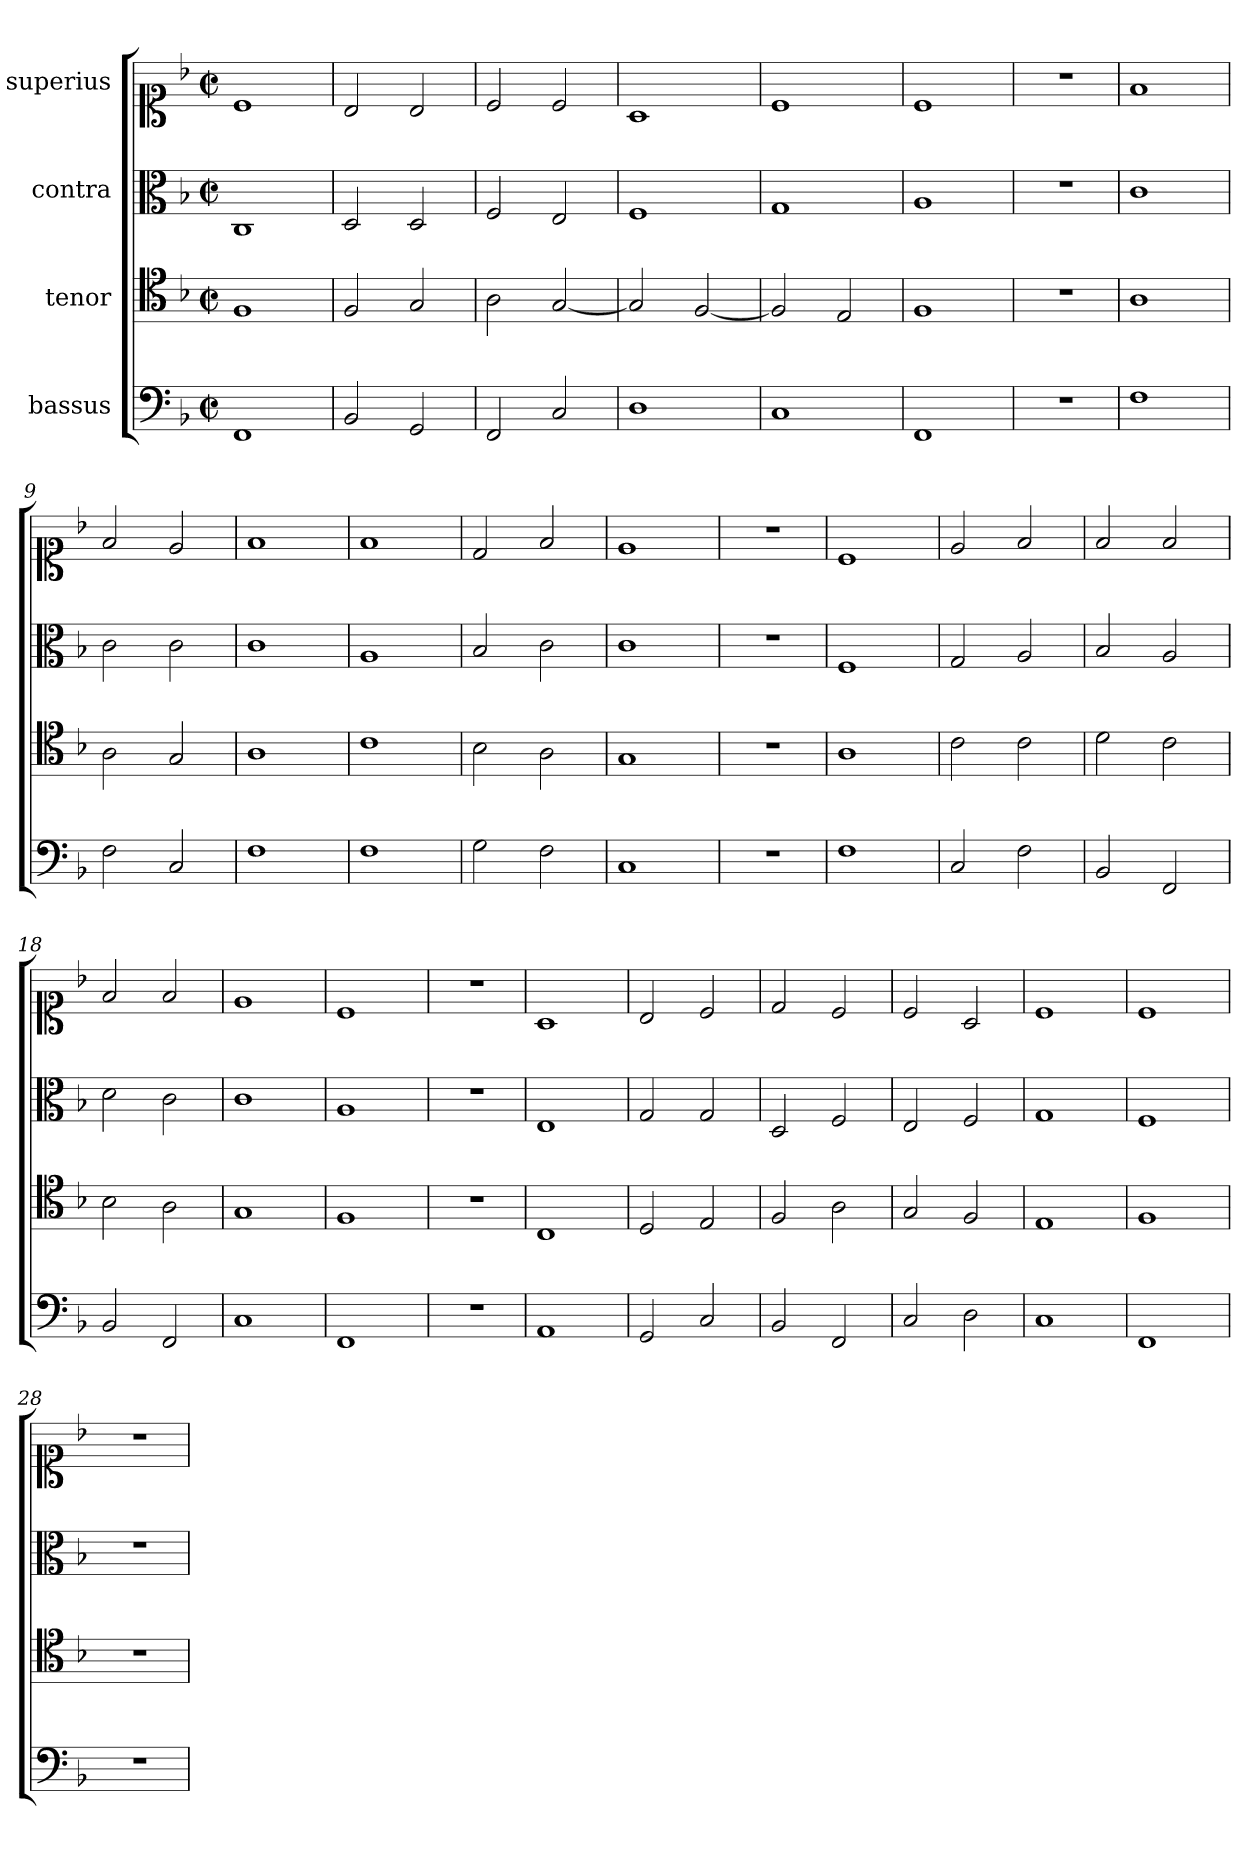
**kern	**kern	**kern	**kern
*part4	*part3	*part2	*part1
*staff4	*staff3	*staff2	*staff1
*I"bassus	*I"tenor	*I"contra	*I"superius
*clefF4	*clefC4	*clefC3	*clefC1
*k[b-]	*k[b-]	*k[b-]	*k[b-]
*M2/2	*M2/2	*M2/2	*M2/2
*met(c|)	*met(c|)	*met(c|)	*met(c|)
=1	=1	=1	=1
1FF	1F	1C	1c
=2	=2	=2	=2
2BB-	2F	2D	2B-
2GG	2G	2D	2B-
=3	=3	=3	=3
2FF	2A	2F	2c
2C	[2G	2E	2c
=4	=4	=4	=4
1D	2G]	1F	1A
.	[2F	.	.
=5	=5	=5	=5
1C	2F]	1G	1c
.	2E	.	.
=6	=6	=6	=6
1FF	1F	1A	1c
=7	=7	=7	=7
1r	1r	1r	1r
=8	=8	=8	=8
1F	1A	1c	1f
=9	=9	=9	=9
2F	2A	2c	2f
2C	2G	2c	2e
=10	=10	=10	=10
1F	1A	1c	1f
=11	=11	=11	=11
1F	1c	1A	1f
=12	=12	=12	=12
2G	2B-	2B-	2d
2F	2A	2c	2f
=13	=13	=13	=13
1C	1G	1c	1e
=14	=14	=14	=14
1r	1r	1r	1r
=15	=15	=15	=15
1F	1A	1F	1c
=16	=16	=16	=16
2C	2c	2G	2e
2F	2c	2A	2f
=17	=17	=17	=17
2BB-	2d	2B-	2f
2FF	2c	2A	2f
=18	=18	=18	=18
2BB-	2B-	2d	2f
2FF	2A	2c	2f
=19	=19	=19	=19
1C	1G	1c	1e
=20	=20	=20	=20
1FF	1F	1A	1c
=21	=21	=21	=21
1r	1r	1r	1r
=22	=22	=22	=22
1AA	1C	1E	1A
=23	=23	=23	=23
2GG	2D	2G	2B-
2C	2E	2G	2c
=24	=24	=24	=24
2BB-	2F	2D	2d
2FF	2A	2F	2c
=25	=25	=25	=25
2C	2G	2E	2c
2D	2F	2F	2A
=26	=26	=26	=26
1C	1E	1G	1c
=27	=27	=27	=27
1FF	1F	1F	1c
=28	=28	=28	=28
1r	1r	1r	1r
=	=	=	=
*-	*-	*-	*-
